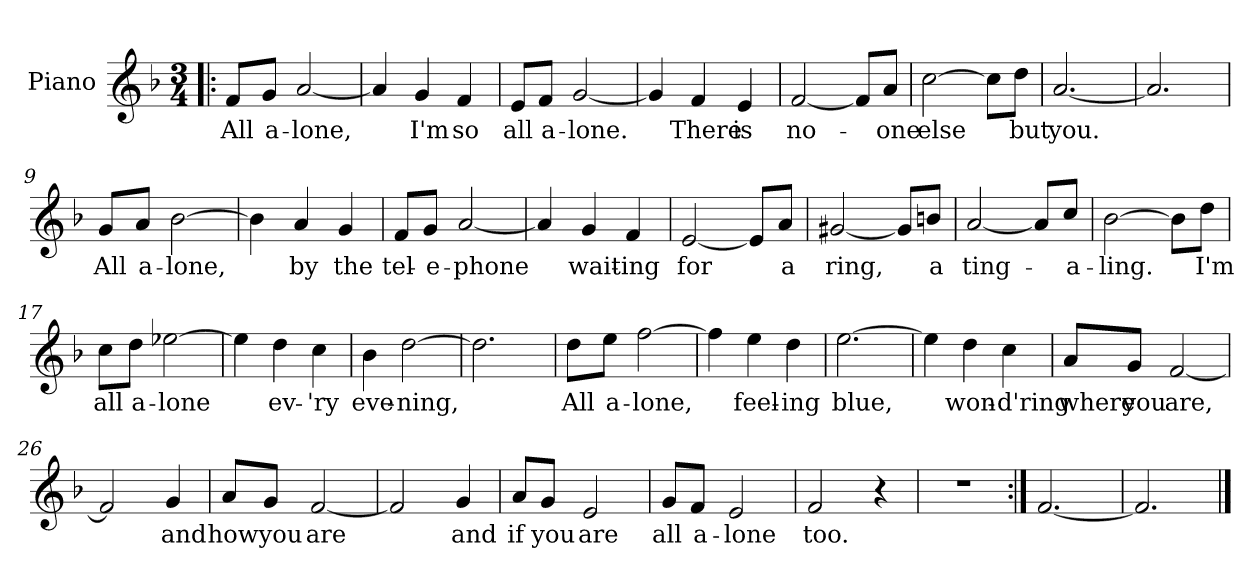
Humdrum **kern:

**kern	**text
*part1	*part1
*staff1	*staff1
*I"Piano	*
*I'Pno.	*
*clefG2	*
*k[b-]	*
*F:	*
*M3/4	*
=1!|:	=1!|:
8f/L	All
8g/J	a-
[2a/	-lone,
=2	=2
4a/]	.
4g/	I'm
4f/	so
=3	=3
8e/L	all
8f/J	a-
[2g/	-lone.
=4	=4
4g/]	.
4f/	There
4e/	is
=5	=5
[2f/	no-
8f/L]	.
8a/J	-one
!!LO:LB:g=z
=6	=6
[2cc\	else
8cc\L]	.
8dd\J	but
=7	=7
[2.a/	you.
=8	=8
2.a/]	.
=9	=9
8g/L	All
8a/J	a-
[2b-\	-lone,
=10	=10
4b-\]	.
4a/	by
4g/	the
=11	=11
8f/L	tel-
8g/J	-e-
[2a/	-phone
!!LO:LB:g=z
=12	=12
4a/]	.
4g/	wait-
4f/	-ing
=13	=13
[2e/	for
8e/L]	.
8a/J	a
=14	=14
[2g#X/	ring,
8g#/L]	.
8bn/J	a
=15	=15
[2a/	ting-
8a/L]	.
8cc/J	-a-
=16	=16
[2b-\	-ling.
8b-\L]	.
8dd\J	I'm
!!LO:LB:g=z
=17	=17
8cc\L	all
8dd\J	a-
[2ee-X\	-lone
=18	=18
4ee-\]	.
4dd\	ev-
4cc\	-'ry
=19	=19
4b-\	eve-
[2dd\	-ning,
=20	=20
2.dd\]	.
=21	=21
8dd\L	All
8ee\J	a-
[2ff\	-lone,
!!LO:LB:g=z
=22	=22
4ff\]	.
4ee\	feel-
4dd\	-ing
=23	=23
[2.ee\	blue,
=24	=24
4ee\]	.
4dd\	won-
4cc\	-d'ring
=25	=25
8a/L	where
8g/J	you
[2f/	are,
=26	=26
2f/]	.
4g/	and
=27	=27
8a/L	how
8g/J	you
[2f/	are
!!LO:LB:g=z
=28	=28
2f/]	.
4g/	and
=29	=29
8a/L	if
8g/J	you
2e/	are
=30	=30
8g/L	all
8f/J	a-
2e/	-lone
=31	=31
2f/	too.
4r	.
=32	=32
2.r	.
=33:|!	=33:|!
[2.f/	.
=34	=34
2.f/]	.
==	==
*-	*-
